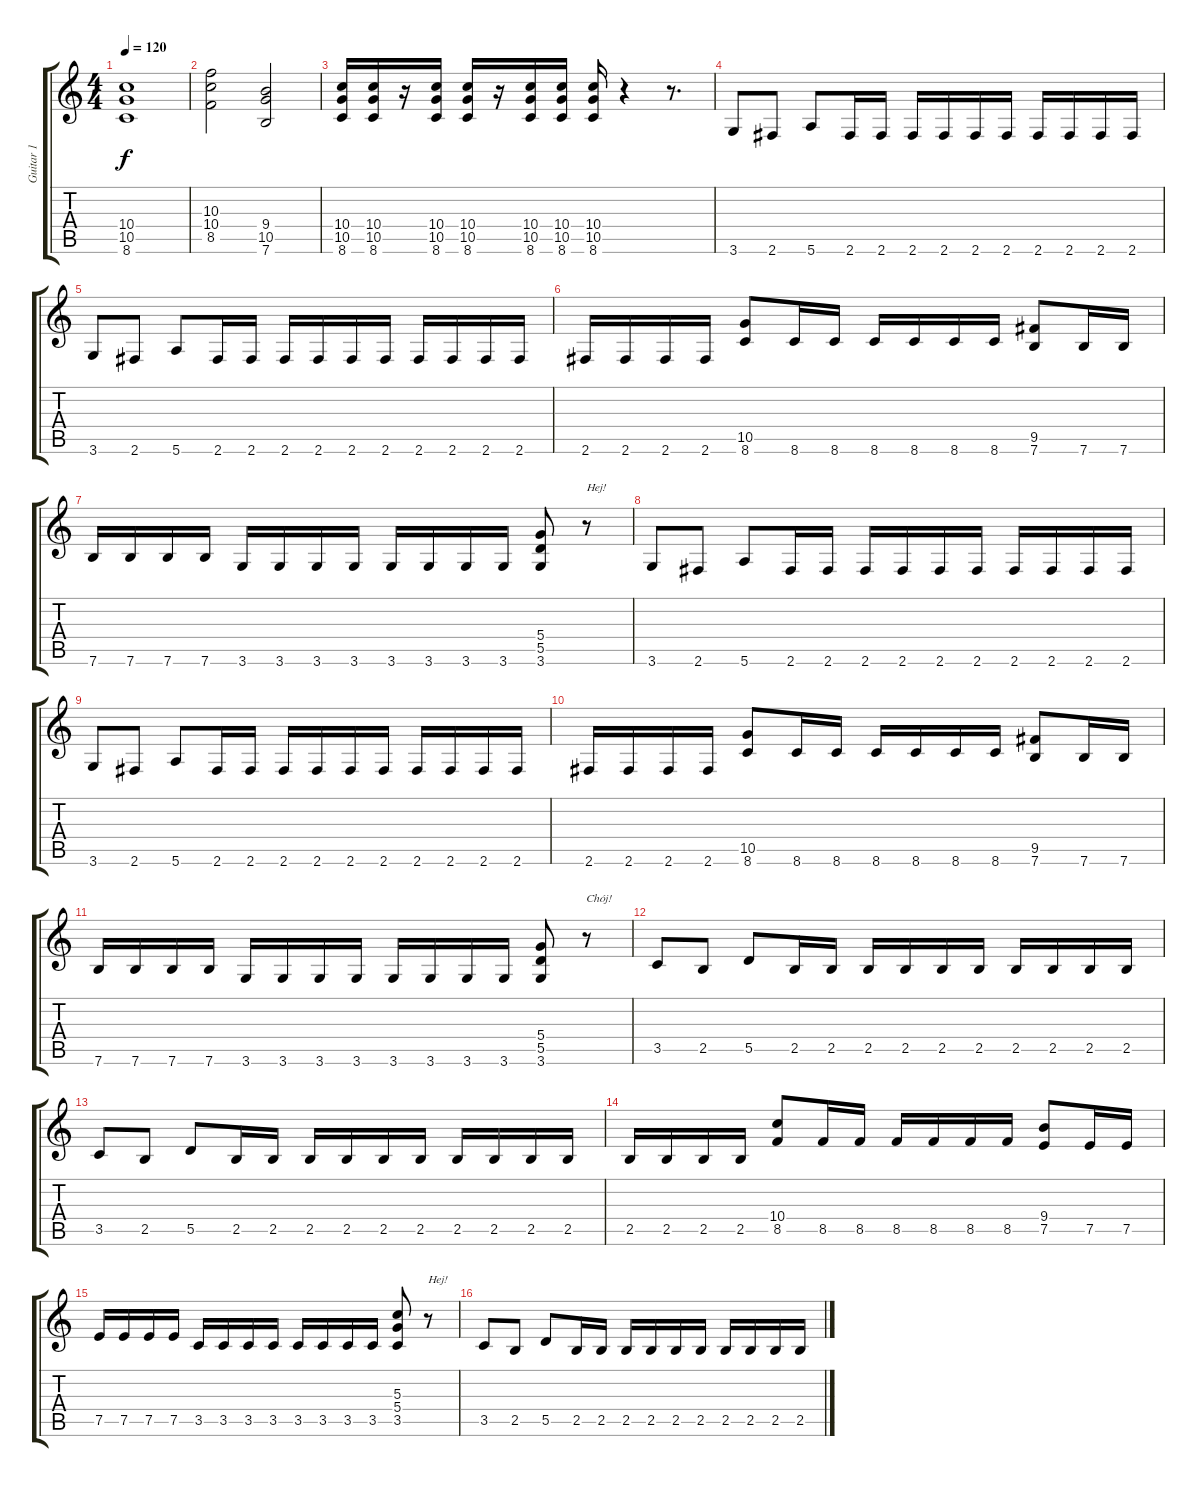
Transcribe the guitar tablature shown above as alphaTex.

\track ("Guitar 1" "Guitar 1") {instrument distortionguitar}
\staff {score tabs}
\tuning (E4 B3 G3 D3 A2 E2) {hide}
\ts (4 4)
\tempo 120
\clef g2
\ks c
(10.4 10.5 8.6).1{dy f} |
(10.3 10.4 8.5).2 (9.4 10.5 7.6).2 |
(10.4 10.5 8.6).16 (10.4 10.5 8.6).16 r.16 (10.4 10.5 8.6).16 (10.4 10.5 8.6).16 r.16 (10.4 10.5 8.6).16 (10.4 10.5 8.6).16 (10.4 10.5 8.6).16 r.4 r.8{d} |
3.6.8 2.6.8 5.6.8 2.6.16 2.6.16 2.6.16 2.6.16 2.6.16 2.6.16 2.6.16 2.6.16 2.6.16 2.6.16 |
3.6.8 2.6.8 5.6.8 2.6.16 2.6.16 2.6.16 2.6.16 2.6.16 2.6.16 2.6.16 2.6.16 2.6.16 2.6.16 |
2.6.16 2.6.16 2.6.16 2.6.16 (10.5 8.6).8 8.6.16 8.6.16 8.6.16 8.6.16 8.6.16 8.6.16 (9.5 7.6).8 7.6.16 7.6.16 |
7.6.16 7.6.16 7.6.16 7.6.16 3.6.16 3.6.16 3.6.16 3.6.16 3.6.16 3.6.16 3.6.16 3.6.16 (5.4 5.5 3.6).8 r.8{txt "Hej!"} |
3.6.8 2.6.8 5.6.8 2.6.16 2.6.16 2.6.16 2.6.16 2.6.16 2.6.16 2.6.16 2.6.16 2.6.16 2.6.16 |
3.6.8 2.6.8 5.6.8 2.6.16 2.6.16 2.6.16 2.6.16 2.6.16 2.6.16 2.6.16 2.6.16 2.6.16 2.6.16 |
2.6.16 2.6.16 2.6.16 2.6.16 (10.5 8.6).8 8.6.16 8.6.16 8.6.16 8.6.16 8.6.16 8.6.16 (9.5 7.6).8 7.6.16 7.6.16 |
7.6.16 7.6.16 7.6.16 7.6.16 3.6.16 3.6.16 3.6.16 3.6.16 3.6.16 3.6.16 3.6.16 3.6.16 (5.4 5.5 3.6).8 r.8{txt "Chój!"} |
3.5.8 2.5.8 5.5.8 2.5.16 2.5.16 2.5.16 2.5.16 2.5.16 2.5.16 2.5.16 2.5.16 2.5.16 2.5.16 |
3.5.8 2.5.8 5.5.8 2.5.16 2.5.16 2.5.16 2.5.16 2.5.16 2.5.16 2.5.16 2.5.16 2.5.16 2.5.16 |
2.5.16 2.5.16 2.5.16 2.5.16 (10.4 8.5).8 8.5.16 8.5.16 8.5.16 8.5.16 8.5.16 8.5.16 (9.4 7.5).8 7.5.16 7.5.16 |
7.5.16 7.5.16 7.5.16 7.5.16 3.5.16 3.5.16 3.5.16 3.5.16 3.5.16 3.5.16 3.5.16 3.5.16 (5.3 5.4 3.5).8 r.8{txt "Hej!"} |
3.5.8 2.5.8 5.5.8 2.5.16 2.5.16 2.5.16 2.5.16 2.5.16 2.5.16 2.5.16 2.5.16 2.5.16 2.5.16
